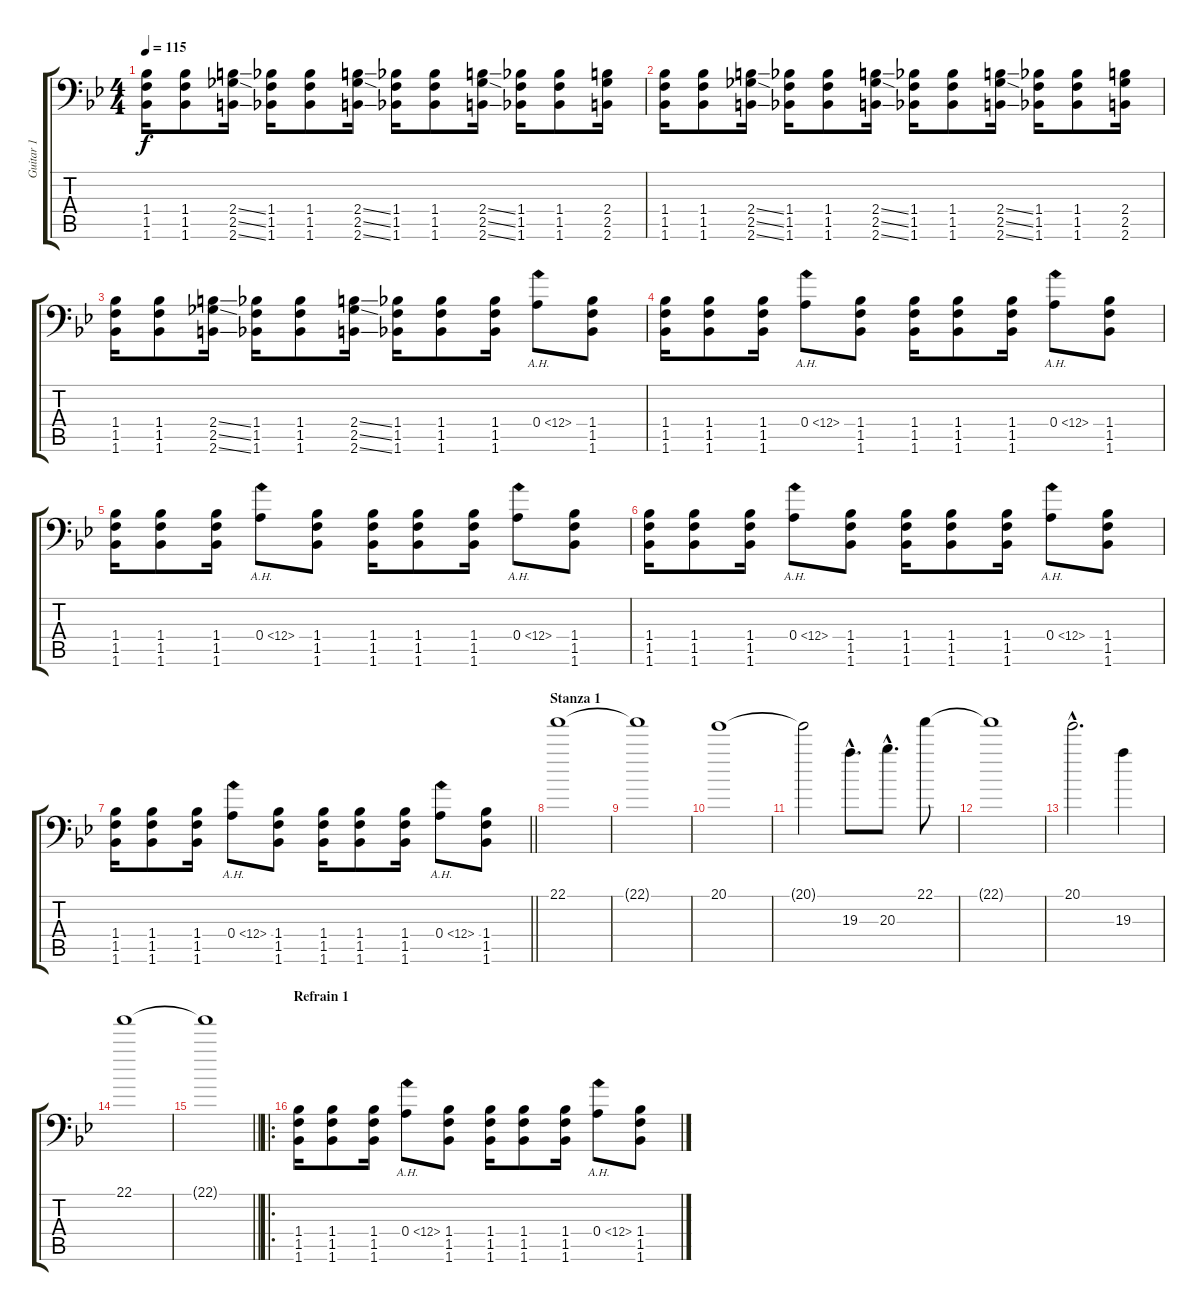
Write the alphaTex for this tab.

\track ("Guitar 1" "Guitar 1") {instrument distortionguitar}
\staff {score tabs}
\tuning (B3 G3 D3 A2 E2 A1) {hide}
\ts (4 4)
\tempo 115
\clef f4
\ks bb
(1.4 1.5 1.6).16{dy f} (1.4 1.5 1.6).8 (2.4{ss} 2.5{ss} 2.6{ss}).16 (1.4 1.5 1.6).16 (1.4 1.5 1.6).8 (2.4{ss} 2.5{ss} 2.6{ss}).16 (1.4 1.5 1.6).16 (1.4 1.5 1.6).8 (2.4{ss} 2.5{ss} 2.6{ss}).16 (1.4 1.5 1.6).16 (1.4 1.5 1.6).8 (2.4 2.5 2.6).16 |
(1.4 1.5 1.6).16 (1.4 1.5 1.6).8 (2.4{ss} 2.5{ss} 2.6{ss}).16 (1.4 1.5 1.6).16 (1.4 1.5 1.6).8 (2.4{ss} 2.5{ss} 2.6{ss}).16 (1.4 1.5 1.6).16 (1.4 1.5 1.6).8 (2.4{ss} 2.5{ss} 2.6{ss}).16 (1.4 1.5 1.6).16 (1.4 1.5 1.6).8 (2.4 2.5 2.6).16 |
(1.4 1.5 1.6).16 (1.4 1.5 1.6).8 (2.4{ss} 2.5{ss} 2.6{ss}).16 (1.4 1.5 1.6).16 (1.4 1.5 1.6).8 (2.4{ss} 2.5{ss} 2.6{ss}).16 (1.4 1.5 1.6).16 (1.4 1.5 1.6).8 (1.4 1.5 1.6).16 0.4{ah 12}.8{instrument guitarharmonics} (1.4 1.5 1.6).8{instrument overdrivenguitar} |
(1.4 1.5 1.6).16 (1.4 1.5 1.6).8 (1.4 1.5 1.6).16 0.4{ah 12}.8{instrument guitarharmonics} (1.4 1.5 1.6).8{instrument distortionguitar} (1.4 1.5 1.6).16 (1.4 1.5 1.6).8 (1.4 1.5 1.6).16 0.4{ah 12}.8{instrument guitarharmonics} (1.4 1.5 1.6).8{instrument distortionguitar} |
(1.4 1.5 1.6).16 (1.4 1.5 1.6).8 (1.4 1.5 1.6).16 0.4{ah 12}.8{instrument guitarharmonics} (1.4 1.5 1.6).8{instrument distortionguitar} (1.4 1.5 1.6).16 (1.4 1.5 1.6).8 (1.4 1.5 1.6).16 0.4{ah 12}.8{instrument guitarharmonics} (1.4 1.5 1.6).8{instrument distortionguitar} |
(1.4 1.5 1.6).16 (1.4 1.5 1.6).8 (1.4 1.5 1.6).16 0.4{ah 12}.8{instrument guitarharmonics} (1.4 1.5 1.6).8{instrument distortionguitar} (1.4 1.5 1.6).16 (1.4 1.5 1.6).8 (1.4 1.5 1.6).16 0.4{ah 12}.8{instrument guitarharmonics} (1.4 1.5 1.6).8{instrument distortionguitar} |
\barLineRight lightlight
(1.4 1.5 1.6).16 (1.4 1.5 1.6).8 (1.4 1.5 1.6).16 0.4{ah 12}.8{instrument guitarharmonics} (1.4 1.5 1.6).8{instrument distortionguitar} (1.4 1.5 1.6).16 (1.4 1.5 1.6).8 (1.4 1.5 1.6).16 0.4{ah 12}.8{instrument guitarharmonics} (1.4 1.5 1.6).8{instrument distortionguitar} |
\section ("" "Stanza 1")
22.1.1 |
22.1{t}.1 |
20.1.1 |
20.1{t}.2 19.3{hac}.8{d} 20.3{hac}.8{d} 22.1.8 |
22.1{t}.1 |
20.1{hac}.2{d} 19.3.4 |
22.1.1 |
\barLineRight lightlight
22.1{t}.1 |
\ro
\section ("" "Refrain 1")
(1.4 1.5 1.6).16 (1.4 1.5 1.6).8 (1.4 1.5 1.6).16 0.4{ah 12}.8{instrument guitarharmonics} (1.4 1.5 1.6).8{instrument distortionguitar} (1.4 1.5 1.6).16 (1.4 1.5 1.6).8 (1.4 1.5 1.6).16 0.4{ah 12}.8{instrument guitarharmonics} (1.4 1.5 1.6).8{instrument distortionguitar}
